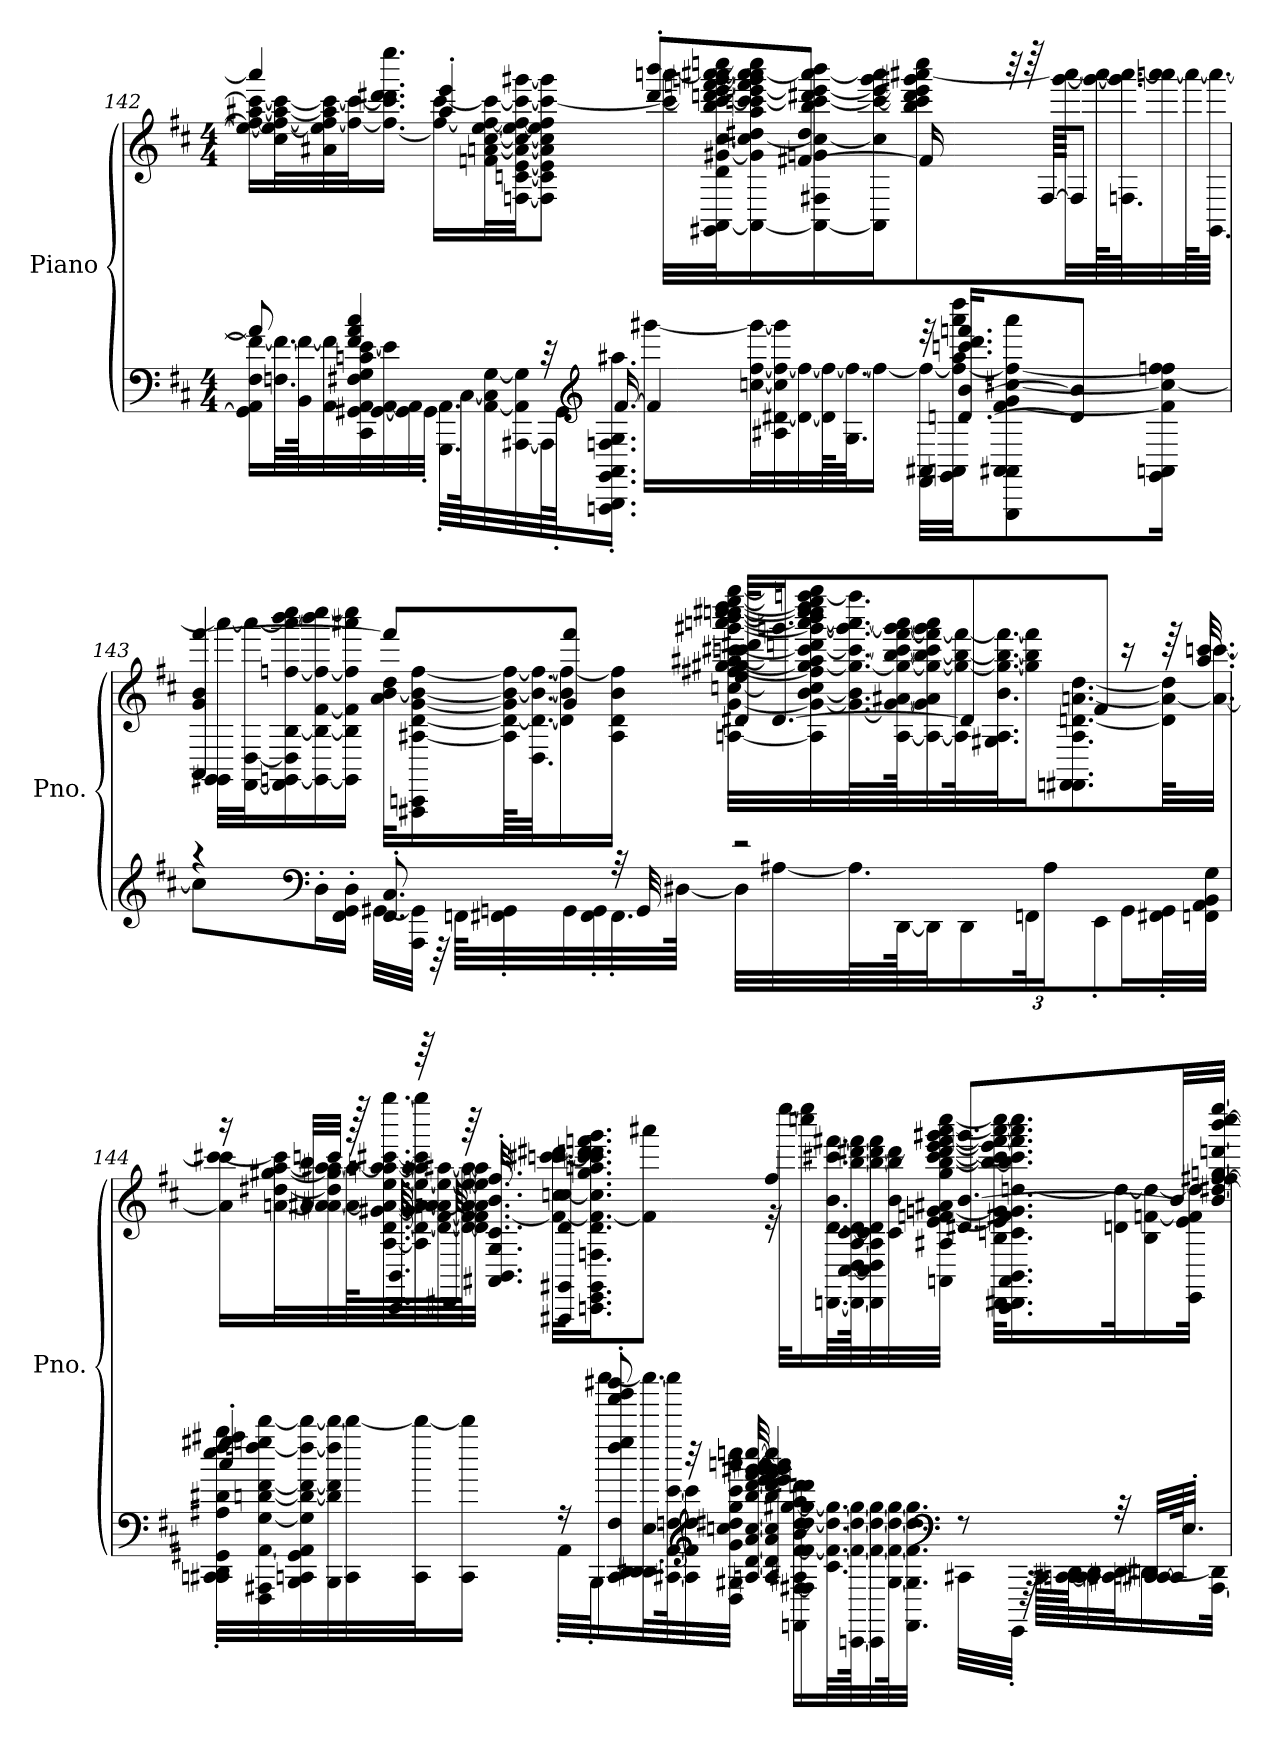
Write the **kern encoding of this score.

**kern	**kern
*part1	*part1
*staff2	*staff1
*I"Piano	*
*I'Pno.	*
!!LO:LB:g=z
*clefF4	*clefG2
*k[f#c#]	*k[f#c#]
*M4/4	*M4/4
=142	=142
*^	*^
8a/]	16GG#\] 16AA\ 16F#\ 16f#\_LL	4aaa#/]	16ee\_ 16ff#\_ [16aa#X\ 16ccc#\_LL
.	64.Fn\ 64.f#\_LL	.	32cc#\ 32ee\_ 32ff#\_ 32aa#\_ 32ccc#\_L
.	128BB\ 128f#\_JK	.	.
.	32AA\ 32f#\]	.	32a#X\ 32ee\] 32ff#\_ 32aa#\] 32ccc#\_
4f#/ 4a/ 4cc#/	32CC#\ 32GG#X\ 32AA\ 32F#X\ 32G\ 32cn\ [32e\	.	32ff#\_ 32ccc#\_J
.	[32GG#\ [32AA\ 32e\]	.	16.ff#\_ 16.ccc#\] 16.ddd\ 16.ddd#X\ 16.eeee\JJ
.	32GG#\] 32AA\]	.	.
.	32GG#'\JJJ	.	.
.	32.GGG\' 32.AA\'LLL	4aa#/' 4eee/'	16ff#\_ [16ccc#\LL
.	[64C#\K	.	.
.	[32AA\ 32C#\] [32G\	.	32fn\ [32an\ [32cc#\ [32ee\ 32ff#\_ 32ccc#\_L
.	[32AAA#X\ 32AA\] 32G\]	.	[32Fn\ [32cn\ [32e\ 32a\_ 32cc#\_ 32ee\_ 32ff#\_ 32ccc#\_ [32ggg#X\JJ
32r	64AAA#\L]	.	8F\] 8c\] 8e\] 8a\] 8cc#\] 8ee\] 8ff#\] 8ccc#\_ 8ggg#\]J
.	64GG#'\JJ	.	.
*clefG2	*	*	*
[16.f#/	16.AAAn\' 16.BBB\' 16.GG#\' 16.AA\' 16.Fn\' 16.G\' 16.aa#X\'JJ	.	.
4f#/]	[16ggg#X\LL	8ddd#/' 8bbb/'L	32ccc#\_ [32aaan\LLL
.	.	.	32GG#X\ [32AA\ 32d\ [32g#X\ [32cc#\ 32bb\ 32ccc#\_ 32dddn\ [32eee\ [32fffn\ [32gggn\ 32aaa\_ [32aaa#X\ [32ccccn\J
.	[32ccn\ [32ff#\ 32ggg#\_L	.	16AA\_ 16g#\] 16cc#\_ 16dd#X\ 16aa#\ 16cccn\ 16ccc#\_ 16eee\_ 16fff\] 16ggg\] 16aaa\] 16aaa#\_ 16cccc\]
.	32A#X\ [32d#X\ 32cc\] 32ff#\_ 32ggg#\]	.	.
.	32d#\_ 32ff#\_	[8f#X/ 8dd#/J	16AA\_ 16F#X\ 16gn\ 16cc#\_ 16bb\ 16ccc#\_ 16ddd#X\ 16eee\_ 16aaa#\_ 16bbb\
.	128d#\] 128ff#\_KL	.	.
.	64.G\ 64.ff#\_JJ	.	.
.	16ff#\JJ_	.	16AA\] 16cc#\] 16ccc#\_ 16eee\_ 16ggg\ 16aaa#\]J
32r	32FF#\ 32AA#X\ 32ff#\_LLL	16f#/]	8bb\ 8ccc#\] 8ddd#\ 8eee\] 8ggg#X\ [8aaa#X\ 8cccc\
[16.dn/ [16.b/ 16.cccn/ 16.ddd/ 16.fffn/KL	32GG#\ 32AAn\ 32ff#\_ 32aa#\ 32aaa\ 32dddd\JJ	.	.
.	8GGG\ 8AA\ 8AA#X\ [8f#\ 8g\ [8cc#X\ 8ff#\_ 8aaa\	32r	.
.	.	64r	.
.	.	[64F#/KKKL	.
8d/] 8b/]J	.	8F#/J]	[32ggg#\ 32aaa#\_LL
.	.	.	128ggg#\_ 128aaa#\_KL
.	.	.	64.Fn\ 64.ggg#\] 64.aaa#\_J
.	16GG#\ 16AAn\ 16f#\] 16cc#\_ 16ffn\ 16ff#\]Jk	.	32aaan\ 32aaa#\_
.	.	.	128aaa#\KL_
.	.	.	64.GG#\ 64.aaa#\_JJJJ
!!LO:LB:g=z	!!
=143	=143	=143	=143
4r	8cc#\L]	4AA/ 4g/ 4b/ [4fff#/	32GG\ 32GG#X\ 32aaa#\_LLL
.	.	.	[32FF#\ [32D\ 32aaa#\_J
.	.	.	16FF#\] [16GGn\ 16D\] [16B\ [16ffn\ 16aaa#\] [16bbb\ [16cccc#\
*clefF4	*	*	*
.	16D'\L	.	16GG\_ 16B\_ [16f#\ 16ff\_ 16bbb\] 16cccc#\_
.	16FF#\' 16GG\' 16D\'JJ	.	16GG\] 16B\] 16f#\] 16ff\] 16aaa#X\ 16cccc#\]JJ
8.FF#/' 8.C#/'	[32GG#X\LLL	8fff#/L]	32a\ [32b\ 32dd\KLL
.	32AAA\ 32GG#\]JJJ	.	16AAA#X\ 16CCn\ [16A#X\ [16d\ [16g\ 16b\_ [16ff\
.	64r	.	.
.	64FFn\KLLL	.	.
.	32FF#X\' 32GGn\'	.	128A#\] 128d\_ 128g\] 128b\_ 128ff\_KLL
.	.	.	64.D\ 64.d\_ 64.b\_ 64.ff\_JJ
.	32GG\	8g/ 8fff#/J	16d\] 16b\] 16ff\_
.	32FF#\' 32GG\'	.	.
32r	32.FF#'\	.	16A#\ 16d\ 16b\ 16ff\]JJ
32GG/	.	.	.
.	[64D#X\JJJk	.	.
2r	32D#\LLL]	32d#X/ 32ee/ 32gg/ 32cccn/ 32ddd#X/KLL	[32An\ [32g\ [32ccn\ [32ff#X\ [32gg#X\ [32aa#X\ [32ccc#X\ [32ggg#X\ [32aaan\ [32bbb\ [32ccccn\ [32cccc#X\ [32dddd\ [32eeee\ [32gggg\LLL
.	[32A#X\	[16.d#/ 16.gggn/J	32A\] 32g\_ [32b\ 32cc\] 32ff#\] 32gg#\_ 32aa#\] 32ccc#\_ 32dddn\ 32ggg#\_ 32aaa\_ 32bbb\] 32cccc\] 32cccc#\] 32dddd\] 32eeee\] [32ffffn\ 32gggg\]
.	64.A#\L]	.	64.g\_ 64.b\] 64.gg#\_ 64.ccc#\_ 64.ggg#\_ 64.aaa\_ 64.ffff\]L
.	[128DD\JK	.	[128A\ 128g\_ [128a#X\ 128gg#\_ [128bb\ 128ccc#\_ [128fff#\ 128ggg#\_ 128aaa\_JK
.	32DD\J]	.	32A\_ 32g\] 32a#\] 32gg#\_ 32bb\_ 32ccc#\] 32fff#\_ 32ggg#\] 32aaa\]
.	16DD\	8d#/]	64A\] 64gg#\_ 64bb\_ 64fff#\_K
.	.	.	32.G#X\ 32.A\ 32.b\ 32.gg#\_ 32.bb\_ 32.fff#\_J
*	*Xbrackettup	*	*
.	48FFn\K	.	16gg#\] 16bb\] 16fff#\]J
.	24A#\J	.	.
.	8EE'\	8f#/J	8.FFn\ 8.FF#X\ 8.A\ [8.dn\ [8.an\ [8.dd\
.	16GG\L	16r	.
.	32FF#X\' 32GG\'L	64r	64d\] 64a\_ 64dd\]KLL
.	.	32.aa#/ 32.ccc#/	32.a\_ [32.cccn\JJJ
.	32FFn\ 32AA\ 32BB\ 32G\JJJ	.	.
!!LO:LB:g=z	!!
=144	=144	=144	=144
4cc#/' 4gg#X/' 4aa#X/'	32CCn\' 32CC#X\' 32DD\' 32GG#X\' 32A#X\' 32d#X\' 32ee\' 32ff#\' 32bb\'LLL	16r	16a\] 16ccc\_ 16ccc#X\LL
.	32FFF#\ 32AAA#X\ [32AA\ [32G\ [32dn\ [32f#\ [32ffn\ 32ggn\ [32ddd\	.	.
.	32BBB\ 32CCn\ 32GG#\ 32AA\] 32G\] 32d\_ 32f#\_ 32ff\_ 32ddd\_	32a#X/ 32bb/LLL	[32an\ [32dd#X\ [32gg#X\ [32aa\ 32ccc\]L
.	32BBB\ 32d\] 32f#\] 32ff\] 32ddd\_	32cccn/JJJ	32a\] [32a#X\ 32dd#\] 32gg#\] 32aa\] [32aa#X\
.	32CC\ 32ddd\_	128r	128a#\_ 128aa#\_KL
.	.	64.CC#/ 64.BB/	[64.A\ [64.d\ [64.g#X\ 64.a#\_ [64.ee\ [64.aan\ 64.aa#\_ [64.ccc#X\ [64.gggg\
.	32CC\ 32ddd\_J	64r	64A\] 64d\_ 64g#\] 64a#\_ 64ee\_ 64aa\] 64aa#\] 64ccc#\] 64gggg\]
.	.	64DD#X/	64d\_ [64f#\ [64an\ 64a#\] 64ee\_ [64aa#X\
.	16CC\ 16ddd\]JJ	64r	64d\_ 64f#\] 64a\_ 64ee\_ 64aa#\_J
.	.	32.AA#X/' 32.BB/' 32.G/' 32.c#/' 32.b/' 32.ffn/'	32.d\] [32.f#\ 32.a\] 32.ee\] 32.aa#\]JJJ
16r	32AA'\LLL	4AAA#X/' 4GG#X/' 4d/' 4cc#/'	32f#\_ [32ccn\ [32cccn\ [32ccc#X\ [32ddd#X\KLL
.	32BBB'\J	.	16.CCn\ 16.EE\ 16.GG#\ 16.Fn\ 16.d\ 16.f#\_ 16.cc\] 16.gg#\ 16.aan\ 16.ccc\] 16.ccc#\] 16.dddn\ 16.ddd#\] 16.fffn\ 16.ggg\J
8CC/' 8DD/' 8F#/' 8ff/' 8gg/' 8aaa/' 8bbb/' 8dddd#X/'	[16eeee\	.	.
.	32.DD\ 32.DD#X\ 32.E\ 32.eeee\_L	.	8f#\] 8aaa#X\J
.	[64CC#X\ [64AA\ [64Fn\ [64e\ 64eeee\]K	.	.
32r	32CC#\] 32AA\] 32F\] 32e\]	.	.
*clefG2	*	*	*
[32An/ [32d/ [32a/ [32cc#/ [32bb/ [32ddd/ [32eee/ [32fff#/ [32ggg/ [32ggg#X/ [32aaa#X/ [32cccc#/	32D\ 32G#X\ 32g\ 32ccn\ 32dd#X\ 32gg\ 32ccc#\ 32aaan\ 32ccccn\JJJ	.	.
4A/] 4d/] 4a/] 4cc#/] 4bb/] 4ddd/] 4eee/] 4fff#/] 4ggg/] 4ggg#/] 4aaa#/] 4cccc#/]	16FFn\ [16F#X\ 16A#X\ [16f#\ 16b\ [16dd#\ [16gg#X\ 16aa#\ 16ddd#X\LL	4ff/	32r
.	.	.	[32eeee\KLL
.	16F#\] 16f#\_ 16dd#\_ 16gg#\_ 16dddn\	.	16ccccn\ 16eeee\]
.	64.c#\ 64.f#\_ 64.dd#\_ 64.gg#\_LL	.	[64.DDn\ 64.d\ 64.b\ 64.ccc#X\ [64.fff#X\LL
.	[128CCn\ 128f#\_ 128dd#\_ 128gg#\_JK	.	128DD\_ [128C#\ [128D\ [128A\ [128c#\ [128d\ [128bb\ [128ddd#X\ 128fff#\_JK
.	32CC\] 32f#\_ 32dd#\_ 32gg#\_	.	32DD\] 32C#\] 32D\] 32A\] 32c#\] 32d\] 32bb\_ 32ddd#\_ 32fff#\]
.	[64G#\ 64f#\_ 64dd#\_ 64gg#\_K	.	32c#\ 32b\ 32bb\] 32ddd#\_
.	32.FF\ 32.G#\] 32.f#\] 32.dd#\] 32.gg#\]JJJ	.	.
.	.	.	32AAn\ 32A#X\ [32e\ 32fn\ [32gn\ 32a#X\ 32gg#\ [32bb\ [32ccc#\ 32ddd#\] [32eee\ [32fff#\ 32ggg#X\ [32aaa#\ [32cccc\JJJ
*clefF4	*	*	*
8r	32CC#X\LLL	8.d#X/ [8.b/ 8.gggn/L	32DD\ 32B\ 32e\] 32g\] 32bb\_ 32ccc#\_ 32eee\] 32fff#\_ 32aaa#\_ 32cccc\_KLL
.	32GGGG'\JJJ	.	16.CC\ 16.DD#X\ 16.AA\ 16.BB\ 16.cn\ 16.f#X\ 16.g\ [16.ddn\ 16.bb\] 16.ccc#\] 16.fff#\] 16.aaa#\] 16.cccc\]
.	64r	.	.
.	128CC#\LLLLL	.	.
.	[128CCn\ [128CC#X\ [128DD#\JJ	.	.
.	32CC\] 32CC#\] 32DD#\]	.	.
32r	32CC#X\ 32DD#\J	.	32dn\ 32dd\_K
32CCn/ [32CC#X/ 32DDn/LLL	[16DD#X\	.	16B\ [16fn\ 16dd\_
64CC#/K]	.	32b/LL]	.
32.E'/JJJ	.	.	.
.	[32AAA#\ 32DD#\]JJk	[32b/ [32dd#X/ [32ff/ [32ff#X/ [32ggn/ [32dddn/ [32bbb/ [32cccc/ [32eeee/JJJ	32EE\ 32e\ 32f\] 32dd\]JJk
*v	*v	*	*
*	*v	*v
=	=
*-	*-
